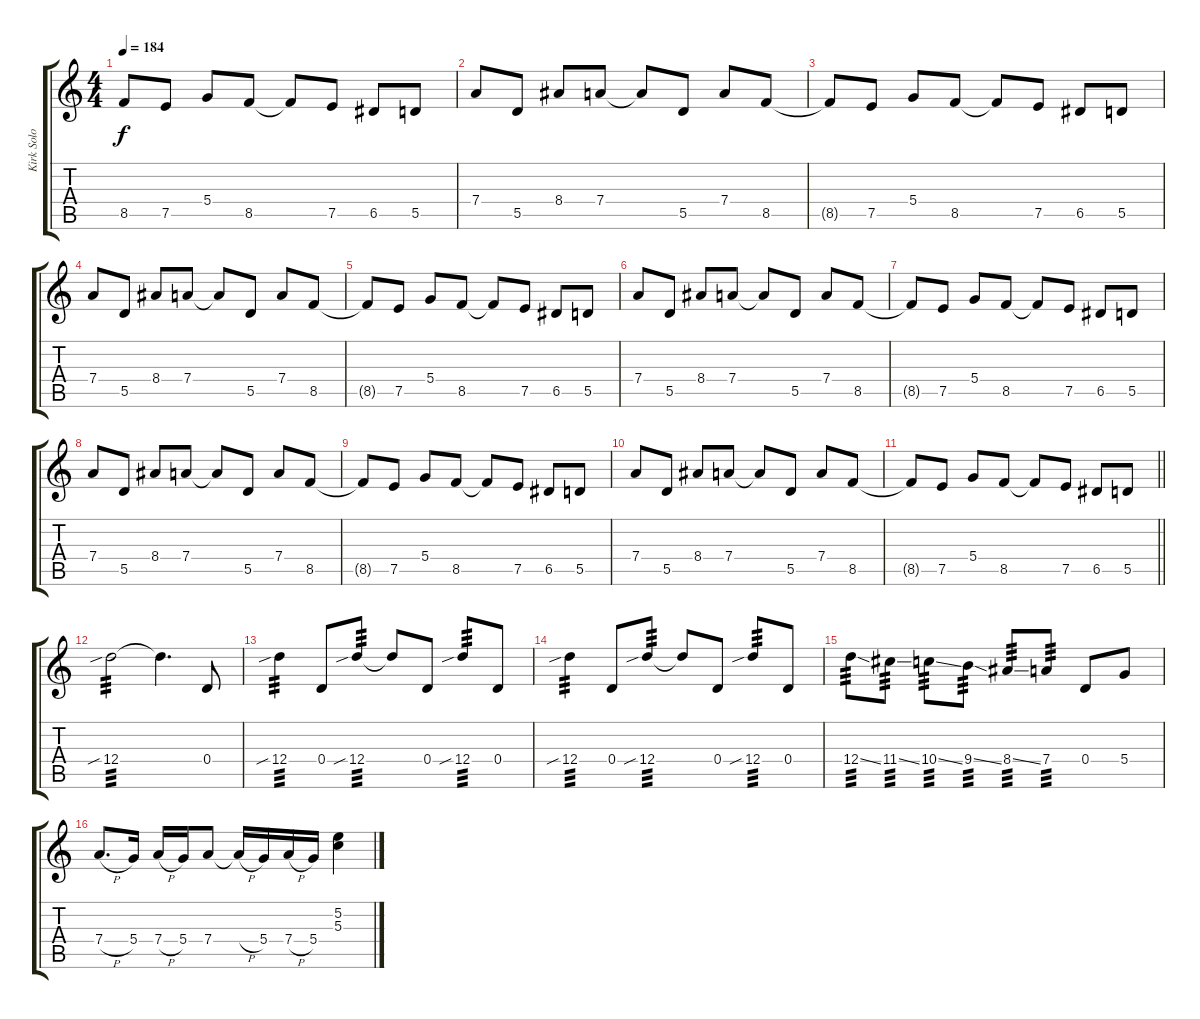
\track ("Kirk Solo" "Kirk Solo") {instrument distortionguitar}
\staff {score tabs}
\tuning (E4 B3 G3 D3 A2 E2) {hide}
\ts (4 4)
\tempo 184
\clef g2
\ks c
8.5{t}.8{dy f} 7.5.8 5.4.8 8.5.8 8.5{t}.8 7.5.8 6.5.8 5.5.8 |
7.4.8 5.5.8 8.4.8 7.4.8 7.4{t}.8 5.5.8 7.4.8 8.5.8 |
8.5{t}.8 7.5.8 5.4.8 8.5.8 8.5{t}.8 7.5.8 6.5.8 5.5.8 |
7.4.8 5.5.8 8.4.8 7.4.8 7.4{t}.8 5.5.8 7.4.8 8.5.8 |
8.5{t}.8 7.5.8 5.4.8 8.5.8 8.5{t}.8 7.5.8 6.5.8 5.5.8 |
7.4.8 5.5.8 8.4.8 7.4.8 7.4{t}.8 5.5.8 7.4.8 8.5.8 |
8.5{t}.8 7.5.8 5.4.8 8.5.8 8.5{t}.8 7.5.8 6.5.8 5.5.8 |
7.4.8 5.5.8 8.4.8 7.4.8 7.4{t}.8 5.5.8 7.4.8 8.5.8 |
8.5{t}.8 7.5.8 5.4.8 8.5.8 8.5{t}.8 7.5.8 6.5.8 5.5.8 |
7.4.8 5.5.8 8.4.8 7.4.8 7.4{t}.8 5.5.8 7.4.8 8.5.8 |
\barLineRight lightlight
8.5{t}.8 7.5.8 5.4.8 8.5.8 8.5{t}.8 7.5.8 6.5.8 5.5.8 |
12.4{sib}.2{tp 3 instrument distortionguitar} 12.4{t}.4{d} 0.4.8 |
12.4{sib}.4{tp 3} 0.4.8 12.4{sib}.8{tp 3} 12.4{t}.8 0.4.8 12.4{sib}.8{tp 3} 0.4.8 |
12.4{sib}.4{tp 3} 0.4.8 12.4{sib}.8{tp 3} 12.4{t}.8 0.4.8 12.4{sib}.8{tp 3} 0.4.8 |
12.4{ss}.8{tp 3} 11.4{ss}.8{tp 3} 10.4{ss}.8{tp 3} 9.4{ss}.8{tp 3} 8.4{ss}.8{tp 3} 7.4.8{tp 3} 0.4.8 5.4.8 |
7.4{h}.8{d} 5.4.16 7.4{h}.16 5.4.16 7.4.8 7.4{h t}.16 5.4.16 7.4{h}.16 5.4.16 (5.2 5.3).4
